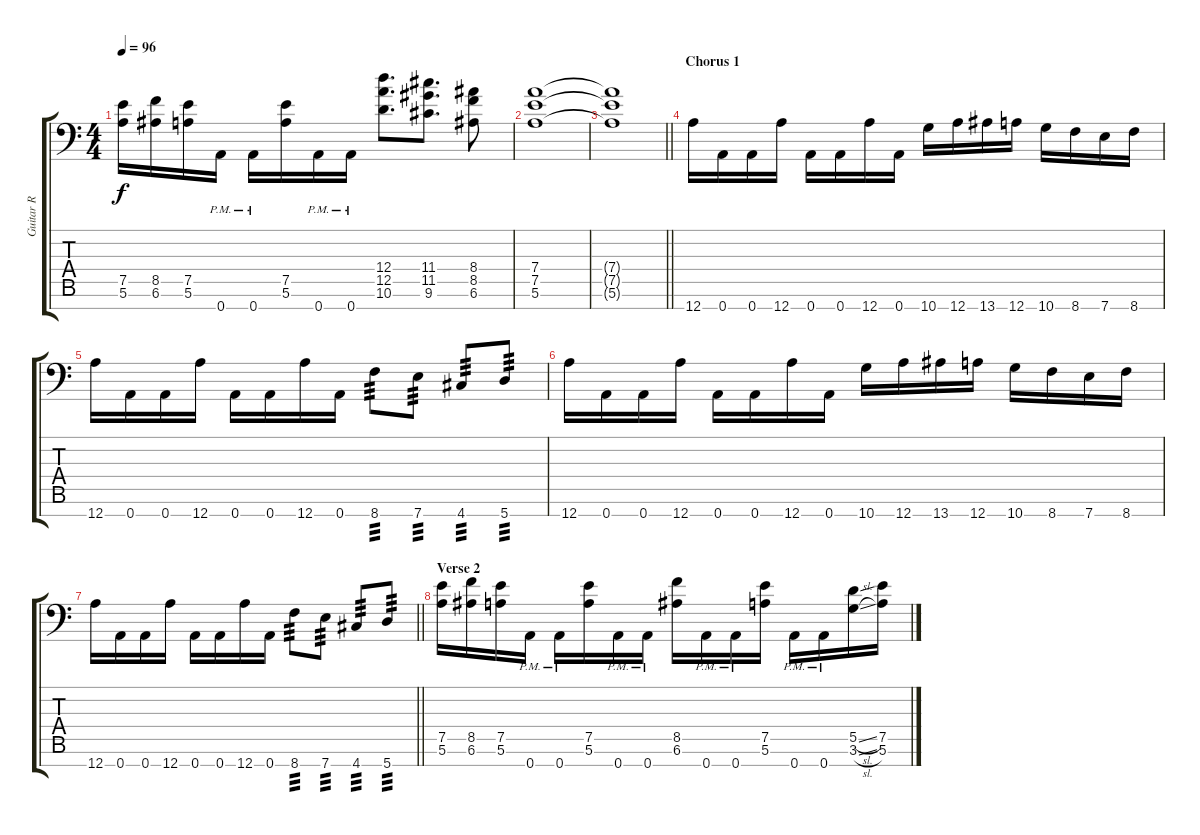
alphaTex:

\track ("Guitar R" "Guitar R") {instrument overdrivenguitar}
\staff {score tabs}
\tuning (E4 B3 G3 D3 A2 E2 A1) {hide}
\ts (4 4)
\tempo 96
\clef f4
\ks c
(7.5 5.6).16{dy f} (8.5 6.6).16 (7.5 5.6).16 0.7{pm}.16 0.7{pm}.16 (7.5 5.6).16 0.7{pm}.16 0.7{pm}.16 (12.4 12.5 10.6).8{d} (11.4 11.5 9.6).8{d} (8.4 8.5 6.6).8 |
(7.4 7.5 5.6).1 |
\barLineRight lightlight
(7.4{t} 7.5{t} 5.6{t}).1 |
\section ("" "Chorus 1")
12.7.16 0.7.16 0.7.16 12.7.16 0.7.16 0.7.16 12.7.16 0.7.16 10.7.16 12.7.16 13.7.16 12.7.16 10.7.16 8.7.16 7.7.16 8.7.16 |
12.7.16 0.7.16 0.7.16 12.7.16 0.7.16 0.7.16 12.7.16 0.7.16 8.7.8{tp 3} 7.7.8{tp 3} 4.7.8{tp 3} 5.7.8{tp 3} |
12.7.16 0.7.16 0.7.16 12.7.16 0.7.16 0.7.16 12.7.16 0.7.16 10.7.16 12.7.16 13.7.16 12.7.16 10.7.16 8.7.16 7.7.16 8.7.16 |
\barLineRight lightlight
12.7.16 0.7.16 0.7.16 12.7.16 0.7.16 0.7.16 12.7.16 0.7.16 8.7.8{tp 3} 7.7.8{tp 3} 4.7.8{tp 3} 5.7.8{tp 3} |
\section ("" "Verse 2")
(7.5 5.6).16 (8.5 6.6).16 (7.5 5.6).16 0.7{pm}.16 0.7{pm}.16 (7.5 5.6).16 0.7{pm}.16 0.7{pm}.16 (8.5 6.6).16 0.7{pm}.16 0.7{pm}.16 (7.5 5.6).16 0.7{pm}.16 0.7{pm}.16 (5.5{sl} 3.6{sl}).16 (7.5 5.6).16
